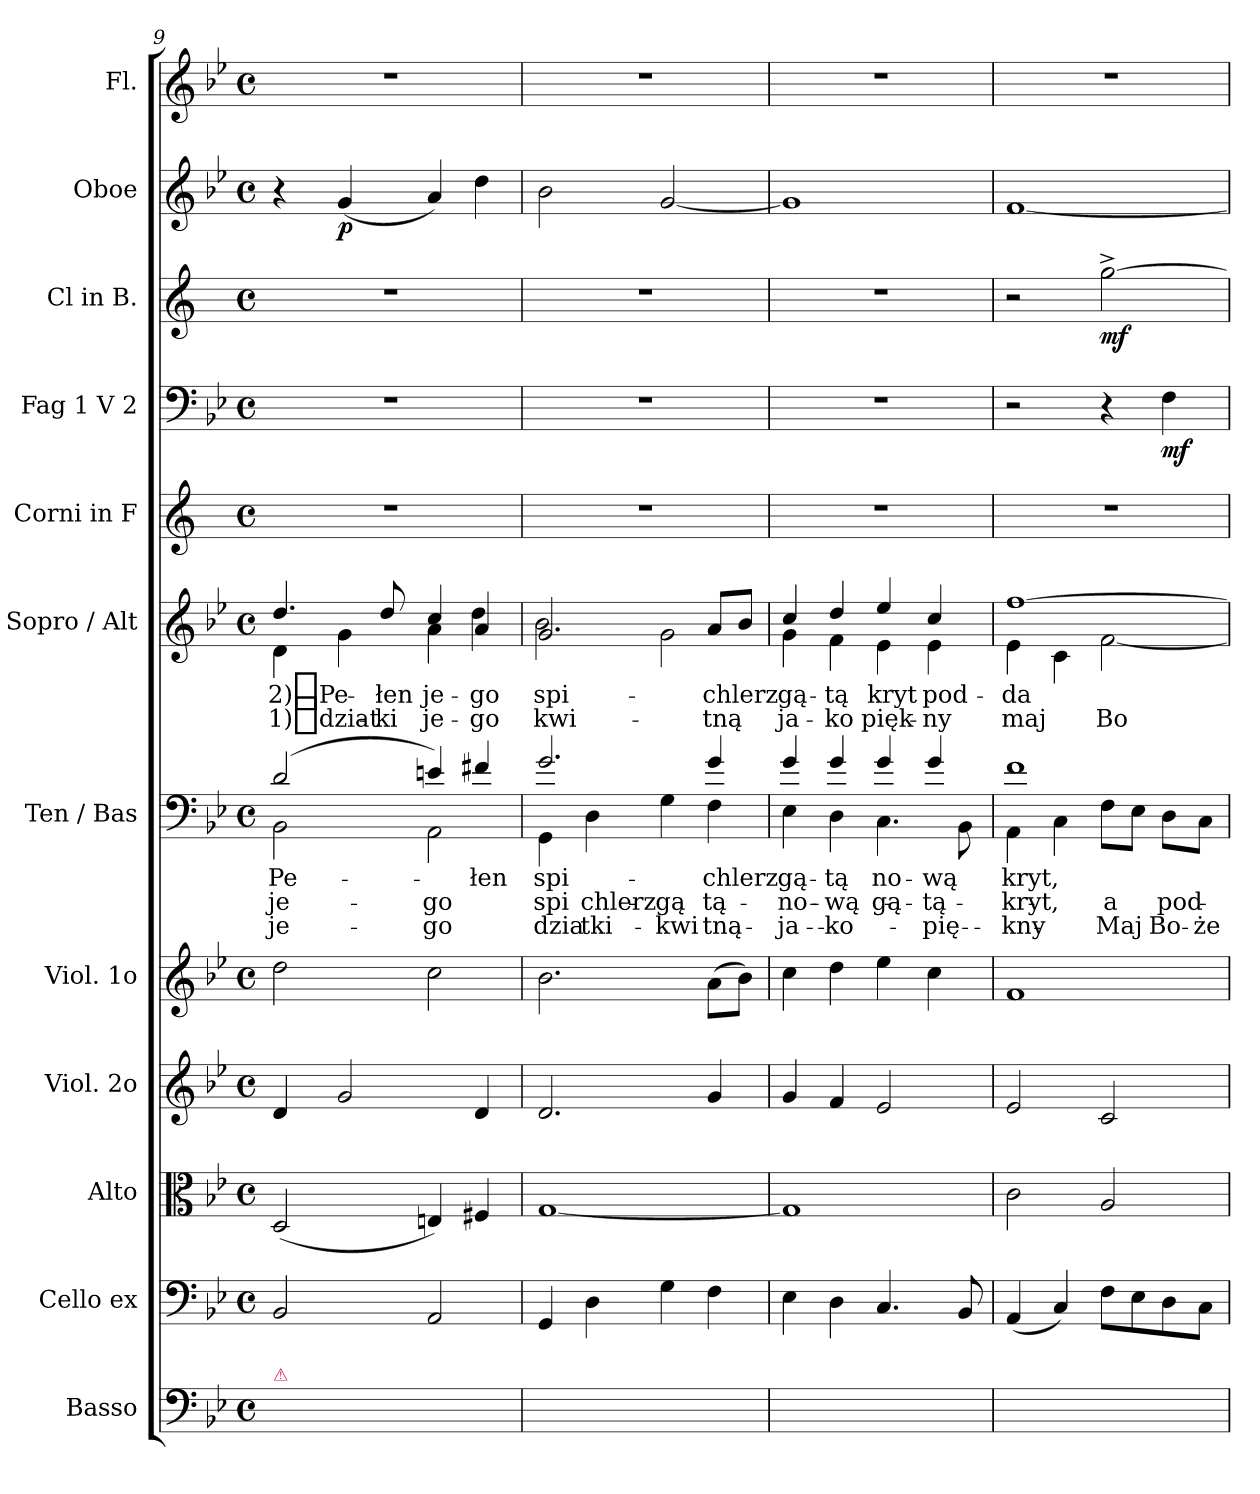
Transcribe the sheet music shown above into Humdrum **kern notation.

**kern	**kern	**kern	**kern	**kern	**kern	**text	**text	**text	**kern	**text	**text	**kern	**kern	**dynam	**kern	**dynam	**kern	**dynam	**kern
*part12	*part11	*part10	*part9	*part8	*part7	*part7	*part7	*part7	*part6	*part6	*part6	*part5	*part4	*part4	*part3	*part3	*part2	*part2	*part1
*staff12	*staff11	*staff10	*staff9	*staff8	*staff7	*staff7	*staff7	*staff7	*staff6	*staff6	*staff6	*staff5	*staff4	*staff4	*staff3	*staff3	*staff2	*staff2	*staff1
*I"Basso	*I"Cello ex	*I"Alto	*I"Viol. 2o	*I"Viol. 1o	*I"Ten / Bas	*	*	*	*I"Sopro / Alt	*	*	*I"Corni in F	*I"Fag 1 V 2	*	*I"Cl in B.	*	*I"Oboe	*	*I"Fl.
*I'B	*	*I'A	*	*	*I'B	*	*	*	*I'A	*	*	*	*I'V	*	*I'Cl	*	*I'Ob	*	*I'Fl
*clefF4	*clefF4	*clefC3	*clefG2	*clefG2	*clefF4	*	*	*	*clefG2	*	*	*clefG2	*clefF4	*	*clefG2	*	*clefG2	*	*clefG2
*	*	*	*	*	*	*	*	*	*	*	*	*ITrd4c7	*	*	*ITrd1c2	*	*	*	*
*k[b-e-]	*k[b-e-]	*k[b-e-]	*k[b-e-]	*k[b-e-]	*k[b-e-]	*	*	*	*k[b-e-]	*	*	*k[b-]	*k[b-e-]	*	*k[b-e-]	*	*k[b-e-]	*	*k[b-e-]
*M4/4	*M4/4	*M4/4	*M4/4	*M4/4	*M4/4	*	*	*	*M4/4	*	*	*M4/4	*M4/4	*	*M4/4	*	*M4/4	*	*M4/4
*met(c)	*met(c)	*met(c)	*met(c)	*met(c)	*met(c)	*	*	*	*met(c)	*	*	*met(c)	*met(c)	*	*met(c)	*	*met(c)	*	*met(c)
=9	=9	=9	=9	=9	=9	=9	=9	=9	=9	=9	=9	=9	=9	=9	=9	=9	=9	=9	=9
*	*	*	*	*	*^	*	*	*	*^	*	*	*	*	*	*	*	*	*	*
!LO:TX:a:color=crimson:t=⚠	!	!	!	!	!	!	!	!	!	!	!	!	!	!	!	!	!	!	!	!	!
2BB-/yy	2BB-/	(2D/	4d/	2dd\	(2d/	2BB-\	Pe-	je-	je-	4.dd/	4d\	2)_Pe-	1)_dziat-	1r	1r	.	1r	.	4r	.	1r
.	.	.	2g/	.	.	.	.	.	.	.	4g\	.	.	.	.	.	.	.	(4g/	p	.
.	.	.	.	.	.	.	.	.	.	8dd/	.	-łen	-ki	.	.	.	.	.	.	.	.
2AA/yy	2AA/	4En/)	.	2cc\	4en/)	2AA\	.	-go	-go	4cc/	4a\	je-	je-	.	.	.	.	.	4a/)	.	.
.	.	4F#X/	4d/	.	4f#X/	.	-łen	.	.	4a/	4dd\	-go	-go	.	.	.	.	.	4dd\	.	.
=10	=10	=10	=10	=10	=10	=10	=10	=10	=10	=10	=10	=10	=10	=10	=10	=10	=10	=10	=10	=10	=10
4GG/yy	4GG/	[1G	2.d/	2.b-\	2.g/	4GG\	spi-	spi-	dzia-	2.g/	2b-\	spi-	kwi-	1r	1r	.	1r	.	2b-\	.	1r
4D\yy	4D\	.	.	.	.	4D\	.	-chlerz	tki	.	.	.	.	.	.	.	.	.	.	.	.
4G\yy	4G\	.	.	.	.	4G\	.	gą-	kwi-	.	2g\	.	.	.	.	.	.	.	[2g/	.	.
4F\yy	4F\	.	4g/	(8a\L	4g/	4F\	-chlerz	-tą	-tną	8a/L	.	-chlerz	-tną	.	.	.	.	.	.	.	.
.	.	.	.	8b-\J)	.	.	.	.	.	8b-/J	.	.	.	.	.	.	.	.	.	.	.
=11	=11	=11	=11	=11	=11	=11	=11	=11	=11	=11	=11	=11	=11	=11	=11	=11	=11	=11	=11	=11	=11
4E-\yy	4E-\	1G]	4g/	4cc\	4g/	4E-\	gą-	no-	ja-	4cc/	4g\	gą-	ja-	1r	1r	.	1r	.	1g]	.	1r
4D\yy	4D\	.	4f/	4dd\	4g/	4D\	-tą	-wą	-ko	4dd/	4f\	-tą	-ko	.	.	.	.	.	.	.	.
4.C/yy	4.C/	.	2e-/	4ee-\	4g/	4.C\	no-	gą-	.	4ee-/	4e-\	kryt	pięk-	.	.	.	.	.	.	.	.
.	.	.	.	4cc\	4g/	.	-wą	-tą	pię-	4cc/	4e-\	pod-	-ny	.	.	.	.	.	.	.	.
8BB-/yy	8BB-/	.	.	.	.	8BB-\	.	.	.	.	.	.	.	.	.	.	.	.	.	.	.
=12	=12	=12	=12	=12	=12	=12	=12	=12	=12	=12	=12	=12	=12	=12	=12	=12	=12	=12	=12	=12	=12
4AA/yy	(4AA/	2c\	2e-/	1f	1f	4AA\	kryt,	kryt,	-kny	[1ff	4e-\	-da-	maj	1r	2r	.	2r	.	[1f	.	1r
4C/yy	4C/)	.	.	.	.	4C\	.	.	.	.	4c\	.	.	.	.	.	.	.	.	.	.
8F\Lyy	8F\L	2A/	2c/	.	.	8F\L	.	a	Maj	.	[2f\	.	Bo-	.	4r	.	[2ff^\	mf	.	.	.
8E-\yy	8E-\	.	.	.	.	8E-\J	.	.	.	.	.	.	.	.	.	.	.	.	.	.	.
8D\yy	8D\	.	.	.	.	8D\L	.	pod-	Bo-	.	.	.	.	.	4F\	mf	.	.	.	.	.
8C\Jyy	8C\J	.	.	.	.	8C\J	.	.	-że	.	.	.	.	.	.	.	.	.	.	.	.
*	*	*	*	*	*v	*v	*	*	*	*	*	*	*	*	*	*	*	*	*	*	*
*	*	*	*	*	*	*	*	*	*v	*v	*	*	*	*	*	*	*	*	*	*
=	=	=	=	=	=	=	=	=	=	=	=	=	=	=	=	=	=	=	=
*-	*-	*-	*-	*-	*-	*-	*-	*-	*-	*-	*-	*-	*-	*-	*-	*-	*-	*-	*-
